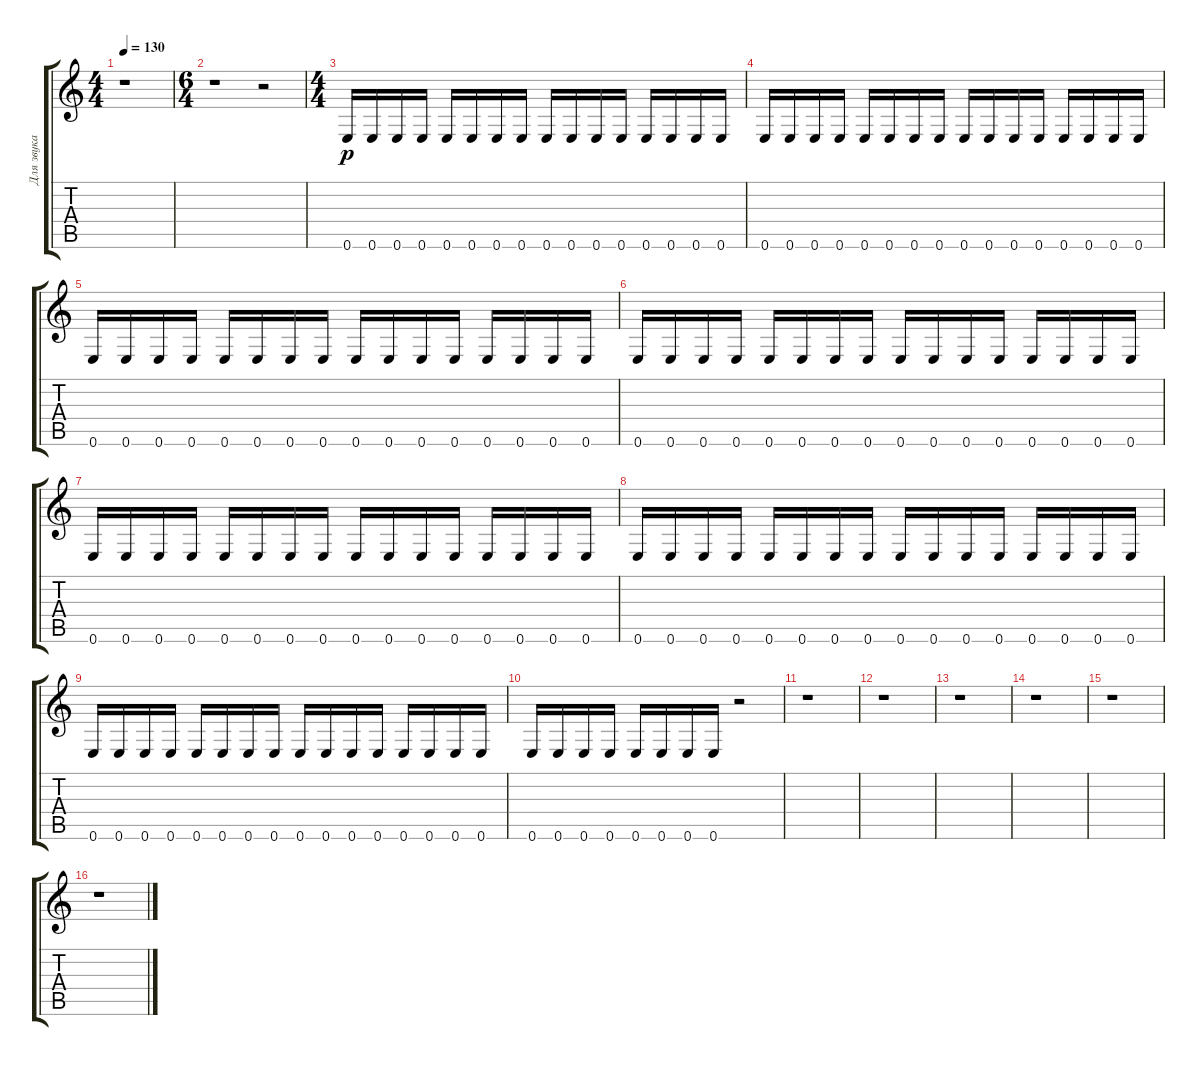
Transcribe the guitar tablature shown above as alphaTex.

\track ("Для звука" "Для звука") {instrument overdrivenguitar}
\staff {score tabs}
\tuning (E4 B3 G3 D3 A2 E2) {hide}
\ts (4 4)
\tempo 130
\clef g2
\ks c
r.1{dy p} |
\ts (6 4)
r.1 r.2 |
\ts (4 4)
0.6.16 0.6.16 0.6.16 0.6.16 0.6.16 0.6.16 0.6.16 0.6.16 0.6.16 0.6.16 0.6.16 0.6.16 0.6.16 0.6.16 0.6.16 0.6.16 |
0.6.16 0.6.16 0.6.16 0.6.16 0.6.16 0.6.16 0.6.16 0.6.16 0.6.16 0.6.16 0.6.16 0.6.16 0.6.16 0.6.16 0.6.16 0.6.16 |
0.6.16 0.6.16 0.6.16 0.6.16 0.6.16 0.6.16 0.6.16 0.6.16 0.6.16 0.6.16 0.6.16 0.6.16 0.6.16 0.6.16 0.6.16 0.6.16 |
0.6.16 0.6.16 0.6.16 0.6.16 0.6.16 0.6.16 0.6.16 0.6.16 0.6.16 0.6.16 0.6.16 0.6.16 0.6.16 0.6.16 0.6.16 0.6.16 |
0.6.16 0.6.16 0.6.16 0.6.16 0.6.16 0.6.16 0.6.16 0.6.16 0.6.16 0.6.16 0.6.16 0.6.16 0.6.16 0.6.16 0.6.16 0.6.16 |
0.6.16 0.6.16 0.6.16 0.6.16 0.6.16 0.6.16 0.6.16 0.6.16 0.6.16 0.6.16 0.6.16 0.6.16 0.6.16 0.6.16 0.6.16 0.6.16 |
0.6.16 0.6.16 0.6.16 0.6.16 0.6.16 0.6.16 0.6.16 0.6.16 0.6.16 0.6.16 0.6.16 0.6.16 0.6.16 0.6.16 0.6.16 0.6.16 |
0.6.16 0.6.16 0.6.16 0.6.16 0.6.16 0.6.16 0.6.16 0.6.16 r.2 |
r.1 |
r.1 |
r.1 |
r.1 |
r.1 |
r.1
